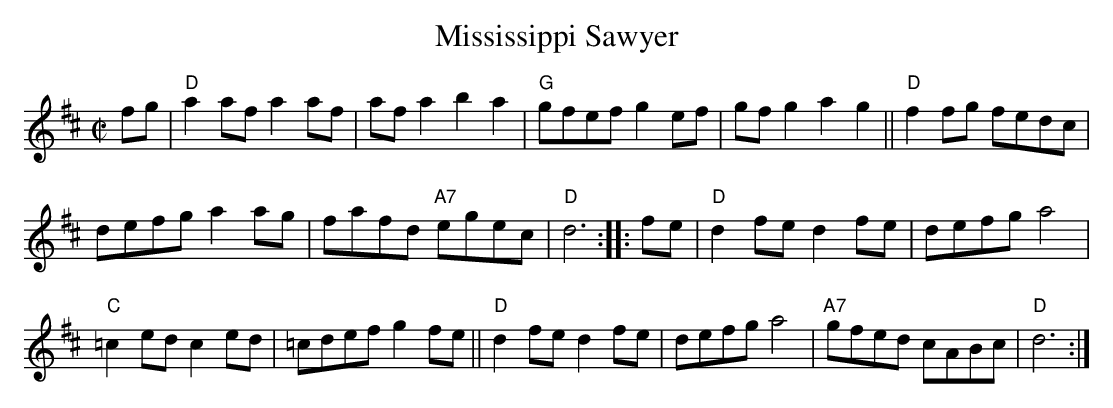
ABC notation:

X:1
T: Mississippi Sawyer
M: C|
L: 1/8
K: D
fg |\
"D"a2af a2af | afa2 b2a2 | "G"gfef g2ef | gfg2 a2g2 || "D"f2fg fedc |
defg a2ag | fafd "A7"egec | "D"d6 :: fe | "D"d2fe d2fe | defg a4 |
"C"=c2ed c2ed | =cdef g2fe || "D"d2fe d2fe | defg a4 | "A7"gfed cABc | "D"d6 :|
